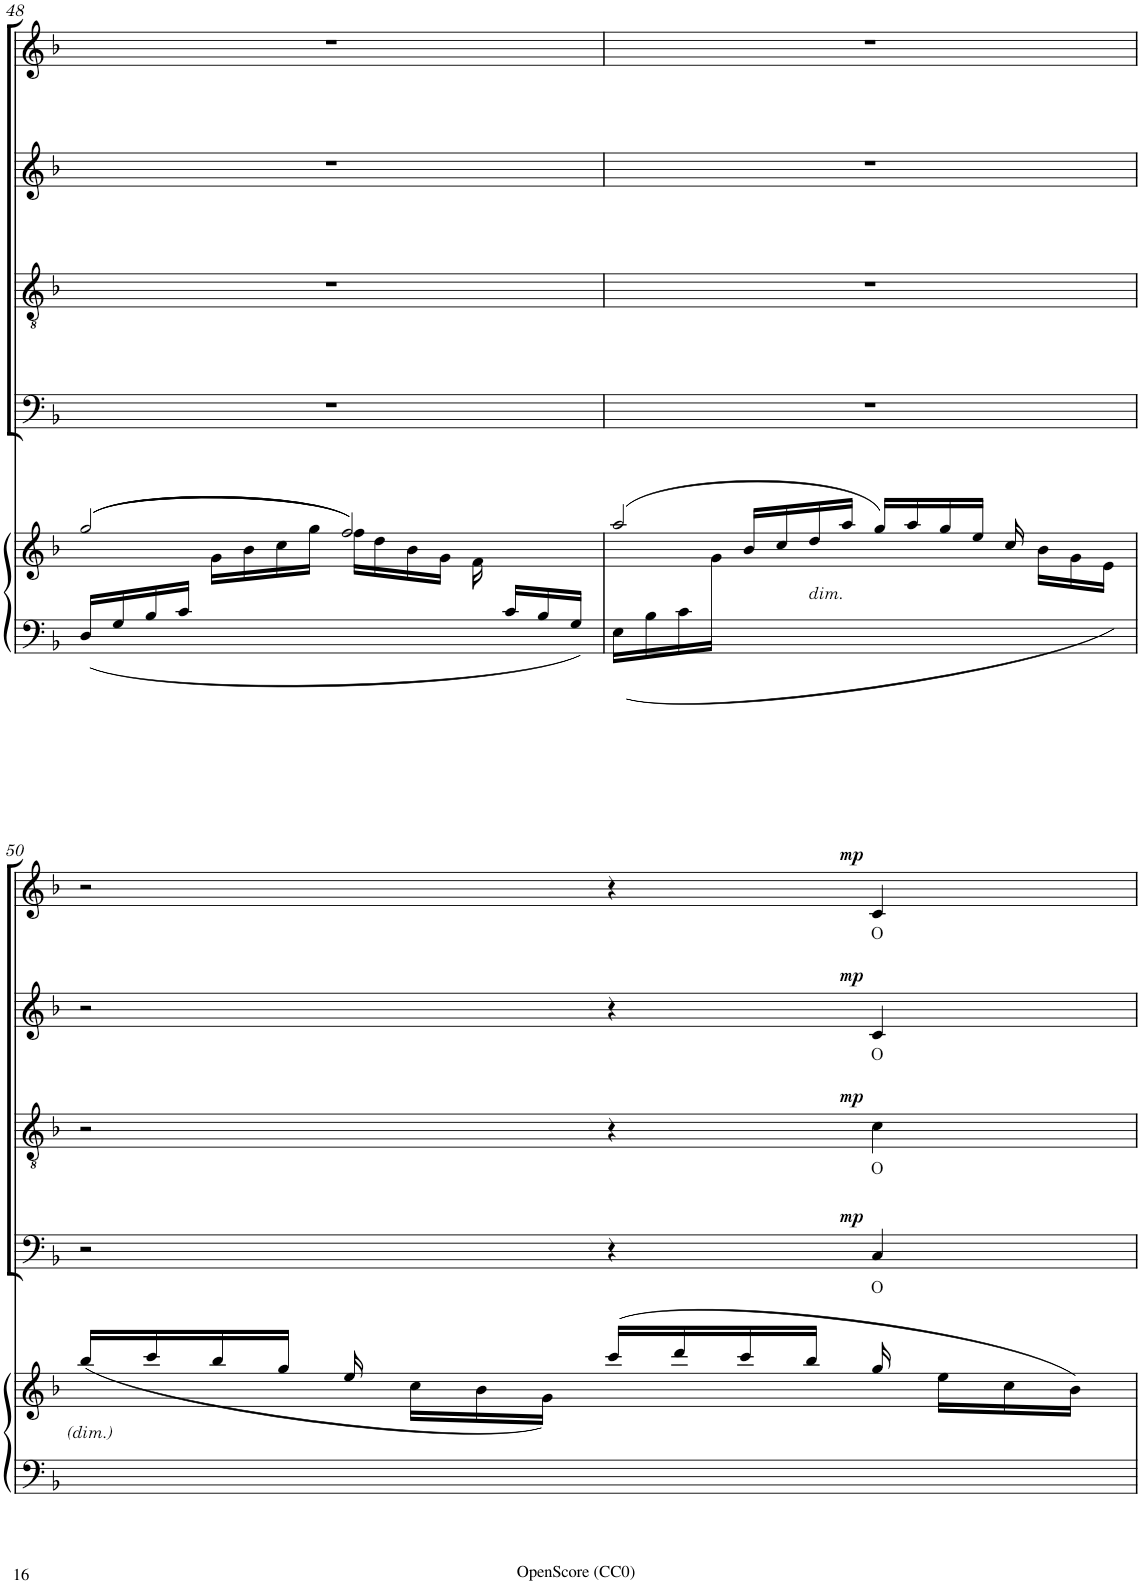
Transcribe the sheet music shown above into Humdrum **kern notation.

**kern	**kern	**kern	**text	**dynam	**kern	**text	**dynam	**kern	**text	**dynam	**kern	**text	**dynam
*part5	*part5	*part4	*part4	*part4	*part3	*part3	*part3	*part2	*part2	*part2	*part1	*part1	*part1
*staff6	*staff5	*staff4	*staff4	*staff4	*staff3	*staff3	*staff3	*staff2	*staff2	*staff2	*staff1	*staff1	*staff1
*I"Piano	*	*I"Bass	*	*	*I"Tenor	*	*	*I"Alto	*	*	*I"Soprano	*	*
*I'Pno	*	*	*	*	*	*	*	*	*	*	*	*	*
!!LO:PB:g=z
*clefF4	*clefG2	*clefF4	*	*	*clefGv2	*	*	*clefG2	*	*	*clefG2	*	*
*k[b-]	*k[b-]	*k[b-]	*	*	*k[b-]	*	*	*k[b-]	*	*	*k[b-]	*	*
*M4/4	*M4/4	*M4/4	*	*	*M4/4	*	*	*M4/4	*	*	*M4/4	*	*
*met(c)	*met(c)	*met(c)	*	*	*met(c)	*	*	*met(c)	*	*	*met(c)	*	*
=48	=48	=48	=48	=48	=48	=48	=48	=48	=48	=48	=48	=48	=48
*^	*^	*	*	*	*	*	*	*	*	*	*	*	*
16D/LL	1ryy	((2gg/	4ryy	1r	.	.	1r	.	.	1r	.	.	1r	.	.
16G/	.	.	.	.	.	.	.	.	.	.	.	.	.	.	.
16B-/	.	.	.	.	.	.	.	.	.	.	.	.	.	.	.
16c/JJ	.	.	.	.	.	.	.	.	.	.	.	.	.	.	.
16ryy	.	.	16g\LL	.	.	.	.	.	.	.	.	.	.	.	.
.	.	.	16b-\	.	.	.	.	.	.	.	.	.	.	.	.
.	.	.	16cc\	.	.	.	.	.	.	.	.	.	.	.	.
.	.	.	16gg\JJ	.	.	.	.	.	.	.	.	.	.	.	.
.	.	2ff/))	16ff\LL	.	.	.	.	.	.	.	.	.	.	.	.
.	.	.	16dd\	.	.	.	.	.	.	.	.	.	.	.	.
.	.	.	16b-\	.	.	.	.	.	.	.	.	.	.	.	.
.	.	.	16g\JJ	.	.	.	.	.	.	.	.	.	.	.	.
.	.	.	16f\	.	.	.	.	.	.	.	.	.	.	.	.
16c/LL	.	.	8.ryy	.	.	.	.	.	.	.	.	.	.	.	.
16B-/	.	.	.	.	.	.	.	.	.	.	.	.	.	.	.
16G/JJ	.	.	.	.	.	.	.	.	.	.	.	.	.	.	.
=49	=49	=49	=49	=49	=49	=49	=49	=49	=49	=49	=49	=49	=49	=49	=49
(<16E\LL	1ryy	(2aa/	8.ryy	1r	.	.	1r	.	.	1r	.	.	1r	.	.
16B-\	.	.	.	.	.	.	.	.	.	.	.	.	.	.	.
16c\	.	.	.	.	.	.	.	.	.	.	.	.	.	.	.
2ryy	.	.	16g\JJ	.	.	.	.	.	.	.	.	.	.	.	.
.	.	.	16b-/LL	.	.	.	.	.	.	.	.	.	.	.	.
.	.	.	16cc/	.	.	.	.	.	.	.	.	.	.	.	.
!	!	!	!LO:TX:b:i:t=dim.	!	!	!	!	!	!	!	!	!	!	!	!
.	.	.	16dd/	.	.	.	.	.	.	.	.	.	.	.	.
.	.	.	16aa/JJ	.	.	.	.	.	.	.	.	.	.	.	.
.	.	2ryy)	16gg/LL	.	.	.	.	.	.	.	.	.	.	.	.
.	.	.	16aa/	.	.	.	.	.	.	.	.	.	.	.	.
.	.	.	16gg/	.	.	.	.	.	.	.	.	.	.	.	.
4ryy	.	.	16ee/JJ	.	.	.	.	.	.	.	.	.	.	.	.
.	.	.	16cc/	.	.	.	.	.	.	.	.	.	.	.	.
.	.	.	16b-\LL	.	.	.	.	.	.	.	.	.	.	.	.
.	.	.	16g\	.	.	.	.	.	.	.	.	.	.	.	.
16ryy	.	.	16e\JJ)	.	.	.	.	.	.	.	.	.	.	.	.
*v	*v	*	*	*	*	*	*	*	*	*	*	*	*	*	*
*	*v	*v	*	*	*	*	*	*	*	*	*	*	*	*
!!LO:LB:g=z
=50	=50	=50	=50	=50	=50	=50	=50	=50	=50	=50	=50	=50	=50
1ryy	(<16bb-/LL	2r	.	.	2r	.	.	2r	.	.	2r	.	.
.	16ccc/	.	.	.	.	.	.	.	.	.	.	.	.
.	16bb-/	.	.	.	.	.	.	.	.	.	.	.	.
.	16gg/JJ	.	.	.	.	.	.	.	.	.	.	.	.
.	16ee/	.	.	.	.	.	.	.	.	.	.	.	.
.	16cc\LL	.	.	.	.	.	.	.	.	.	.	.	.
.	16b-\	.	.	.	.	.	.	.	.	.	.	.	.
.	16g\JJ)	.	.	.	.	.	.	.	.	.	.	.	.
.	(16ccc/LL	4r	.	.	4r	.	.	4r	.	.	4r	.	.
.	16ddd/	.	.	.	.	.	.	.	.	.	.	.	.
.	16ccc/	.	.	.	.	.	.	.	.	.	.	.	.
.	16bb-/JJ	.	.	.	.	.	.	.	.	.	.	.	.
!	!	!	!LO:LY:b	!LO:DY:a	!	!LO:LY:b	!LO:DY:a	!	!LO:LY:b	!LO:DY:a	!	!LO:LY:b	!LO:DY:a
.	16gg/	4C/	O	mp	4c\	O	mp	4c/	O	mp	4c/	O	mp
.	16ee\LL	.	.	.	.	.	.	.	.	.	.	.	.
.	16cc\	.	.	.	.	.	.	.	.	.	.	.	.
.	16b-\JJ)	.	.	.	.	.	.	.	.	.	.	.	.
=	=	=	=	=	=	=	=	=	=	=	=	=	=
*-	*-	*-	*-	*-	*-	*-	*-	*-	*-	*-	*-	*-	*-
